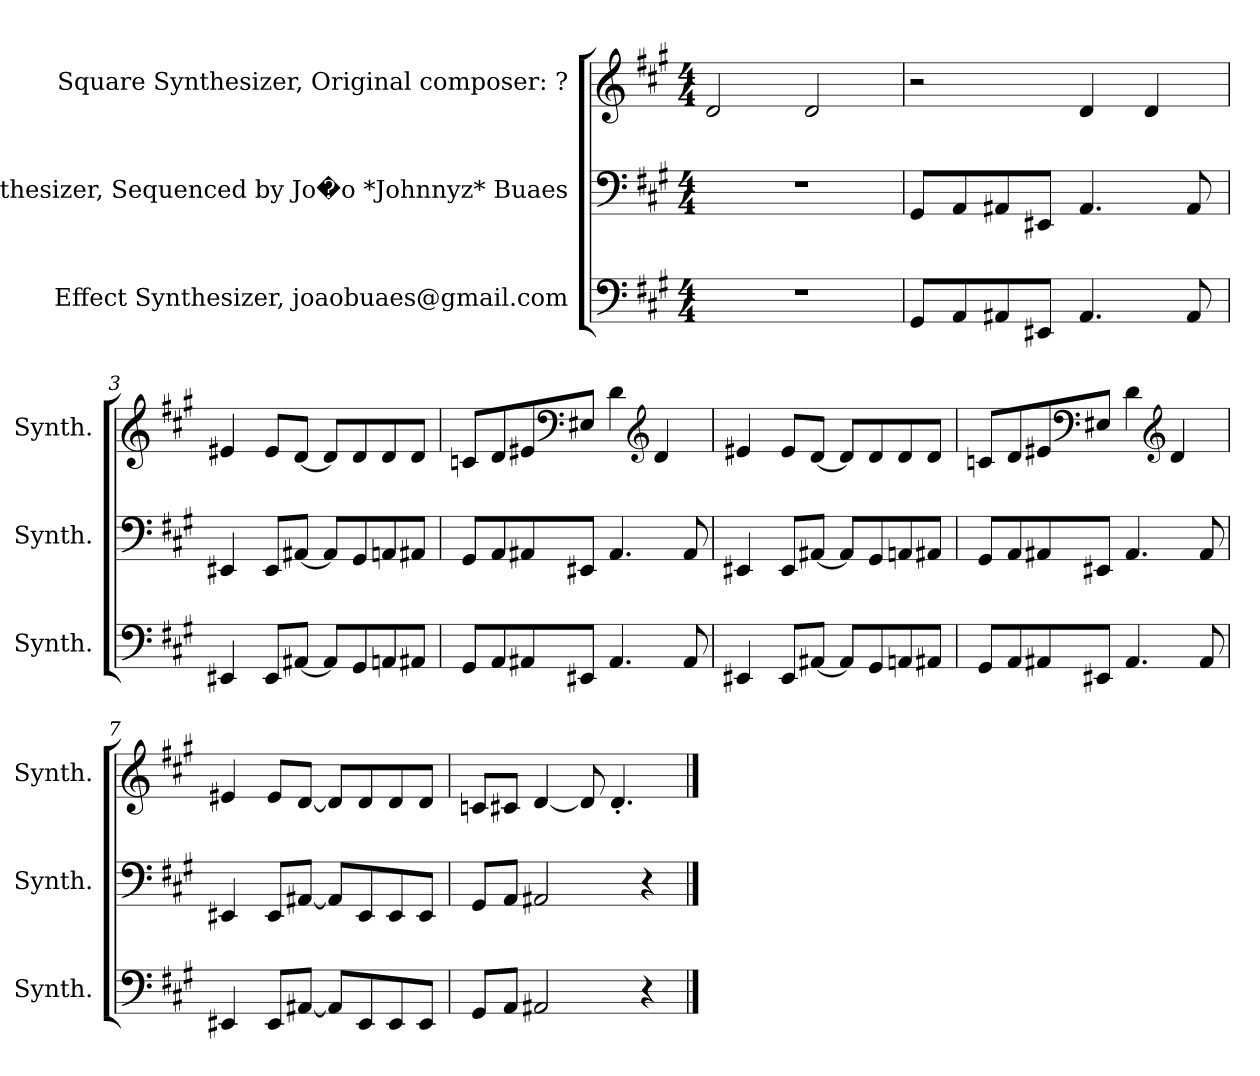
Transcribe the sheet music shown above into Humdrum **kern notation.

**kern	**kern	**kern
*part3	*part2	*part1
*staff3	*staff2	*staff1
*I"Effect Synthesizer, joaobuaes@gmail.com	*I"Saw Synthesizer, Sequenced by Jo�o *Johnnyz* Buaes	*I"Square Synthesizer, Original composer: ?
*I'Synth.	*I'Synth.	*I'Synth.
*clefF4	*clefF4	*clefG2
*k[f#c#g#]	*k[f#c#g#]	*k[f#c#g#]
*M4/4	*M4/4	*M4/4
*MM185	*MM185	*MM185
=1	=1	=1
1r	1r	2d/
.	.	2d/
=2	=2	=2
8GG#/L	8GG#/L	2r
8AA/	8AA/	.
8AA#X/	8AA#X/	.
8EE#X/J	8EE#X/J	.
4.AA#/	4.AA#/	4d/
.	.	4d/
8AA#/	8AA#/	.
!!LO:LB:g=z
=3	=3	=3
4EE#X/	4EE#X/	4e#X/
8EE#/L	8EE#/L	8e#/L
[8AA#X/J	[8AA#X/J	[8d/J
8AA#/L]	8AA#/L]	8d/L]
8GG#/	8GG#/	8d/
8AAn/	8AAn/	8d/
8AA#X/J	8AA#X/J	8d/J
=4	=4	=4
8GG#/L	8GG#/L	8cn/L
8AA/	8AA/	8d/
8AA#X/	8AA#X/	8e#X/
*	*	*clefF4
8EE#X/J	8EE#X/J	8E#X/J
4.AA#/	4.AA#/	4d\
*	*	*clefG2
.	.	4d/
8AA#/	8AA#/	.
=5	=5	=5
4EE#X/	4EE#X/	4e#X/
8EE#/L	8EE#/L	8e#/L
[8AA#X/J	[8AA#X/J	[8d/J
8AA#/L]	8AA#/L]	8d/L]
8GG#/	8GG#/	8d/
8AAn/	8AAn/	8d/
8AA#X/J	8AA#X/J	8d/J
!!LO:LB:g=z
=6	=6	=6
8GG#/L	8GG#/L	8cn/L
8AA/	8AA/	8d/
8AA#X/	8AA#X/	8e#X/
*	*	*clefF4
8EE#X/J	8EE#X/J	8E#X/J
4.AA#/	4.AA#/	4d\
*	*	*clefG2
.	.	4d/
8AA#/	8AA#/	.
=7	=7	=7
4EE#X/	4EE#X/	4e#X/
8EE#/L	8EE#/L	8e#/L
[8AA#X/J	[8AA#X/J	[8d/J
8AA#/L]	8AA#/L]	8d/L]
8EE#/	8EE#/	8d/
8EE#/	8EE#/	8d/
8EE#/J	8EE#/J	8d/J
=8	=8	=8
8GG#/L	8GG#/L	8cn/L
8AA/J	8AA/J	8c#X/J
2AA#X/	2AA#X/	[4d/
.	.	8d/]
.	.	4.d'/
4r	4r	.
==	==	==
*-	*-	*-
